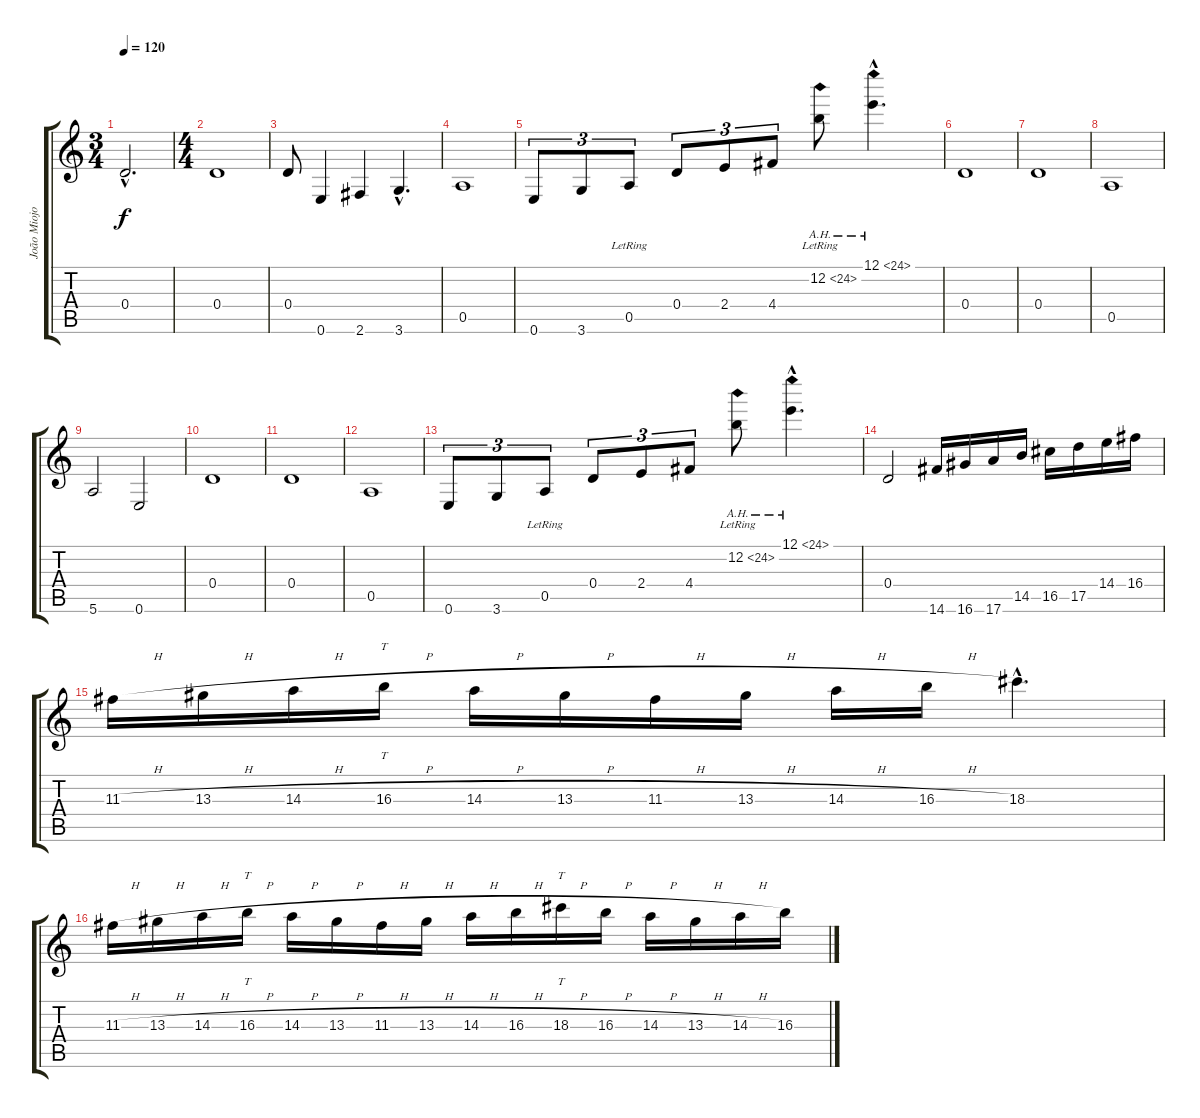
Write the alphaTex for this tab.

\track ("João Miojo" "João Miojo") {instrument electricbassfinger}
\staff {score tabs}
\tuning (E4 B3 G3 D3 A2 E2) {hide}
\ts (3 4)
\tempo 120
\clef g2
\ks c
0.4{hac}.2{d dy f instrument electricbassfinger} |
\ts (4 4)
0.4.1 |
0.4.8 0.6.4 2.6.4 3.6{hac}.4{d} |
0.5.1 |
0.6.8{tu (3 2)} 3.6.8{tu (3 2)} 0.5{lr}.8{tu (3 2)} 0.4.8{tu (3 2)} 2.4.8{tu (3 2)} 4.4.8{tu (3 2)} 12.2{ah 12 lr}.8 12.1{ah 12 hac}.4{d} |
0.4.1 |
0.4.1 |
0.5.1 |
5.6.2 0.6.2 |
0.4.1 |
0.4.1 |
0.5.1 |
0.6.8{tu (3 2)} 3.6.8{tu (3 2)} 0.5{lr}.8{tu (3 2)} 0.4.8{tu (3 2)} 2.4.8{tu (3 2)} 4.4.8{tu (3 2)} 12.2{ah 12 lr}.8 12.1{ah 12 hac}.4{d} |
0.4.2 14.6.16 16.6.16 17.6.16 14.5.16 16.5.16 17.5.16 14.4.16 16.4.16 |
11.3{h}.16 13.3{h}.16 14.3{h}.16 16.3{h}.16{tt} 14.3{h}.16 13.3{h}.16 11.3{h}.16 13.3{h}.16 14.3{h}.16 16.3{h}.16 18.3{hac}.4{d} |
11.3{h}.16 13.3{h}.16 14.3{h}.16 16.3{h}.16{tt} 14.3{h}.16 13.3{h}.16 11.3{h}.16 13.3{h}.16 14.3{h}.16 16.3{h}.16 18.3{h}.16{tt} 16.3{h}.16 14.3{h}.16 13.3{h}.16 14.3{h}.16 16.3{h}.16
